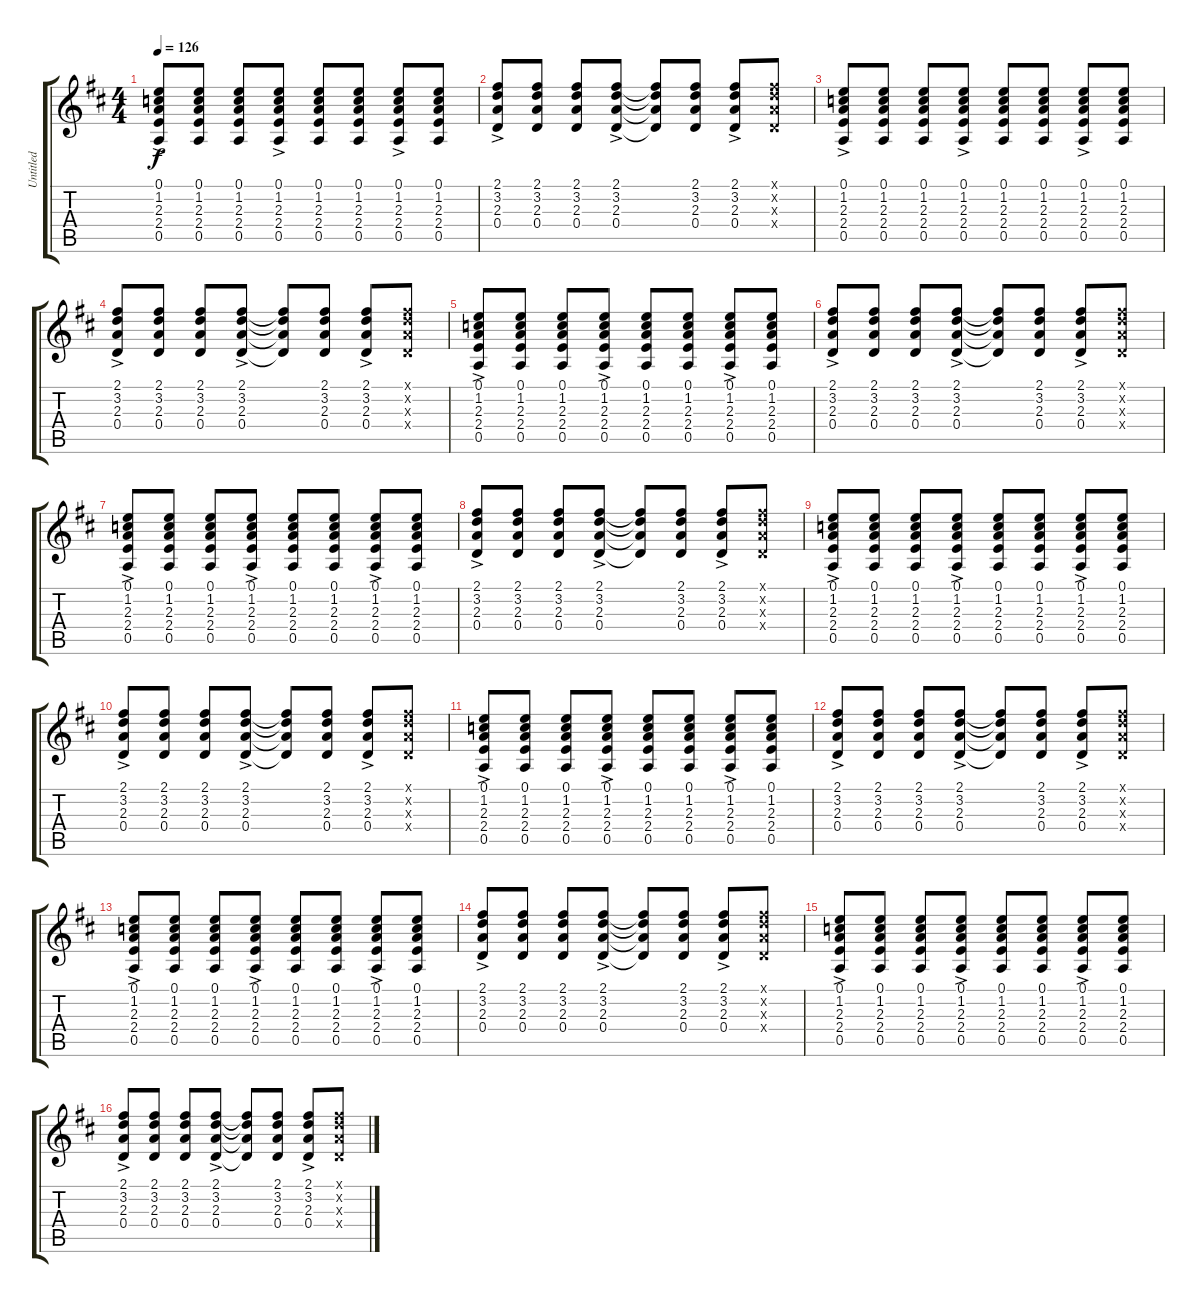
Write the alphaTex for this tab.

\track ("Untitled" "Untitled") {instrument acousticguitarsteel}
\staff {score tabs}
\tuning (E4 B3 G3 D3 A2 E2) {hide}
\ts (4 4)
\tempo 126
\clef g2
\ks d
(0.1{ac} 1.2{ac} 2.3{ac} 2.4{ac} 0.5{ac}).8{dy f} (0.1 1.2 2.3 2.4 0.5).8 (0.1 1.2 2.3 2.4 0.5).8 (0.1{ac} 1.2{ac} 2.3{ac} 2.4{ac} 0.5{ac}).8 (0.1 1.2 2.3 2.4 0.5).8 (0.1 1.2 2.3 2.4 0.5).8 (0.1{ac} 1.2{ac} 2.3{ac} 2.4{ac} 0.5{ac}).8 (0.1 1.2 2.3 2.4 0.5).8 |
(2.1{ac} 3.2{ac} 2.3{ac} 0.4{ac}).8 (2.1 3.2 2.3 0.4).8 (2.1 3.2 2.3 0.4).8 (2.1{ac} 3.2{ac} 2.3{ac} 0.4{ac}).8 (2.1{t} 3.2{t} 2.3{t} 0.4{t}).8 (2.1 3.2 2.3 0.4).8 (2.1{ac} 3.2{ac} 2.3{ac} 0.4{ac}).8 (2.1{x} 3.2{x} 2.3{x} 0.4{x}).8 |
(0.1{ac} 1.2{ac} 2.3{ac} 2.4{ac} 0.5{ac}).8 (0.1 1.2 2.3 2.4 0.5).8 (0.1 1.2 2.3 2.4 0.5).8 (0.1{ac} 1.2{ac} 2.3{ac} 2.4{ac} 0.5{ac}).8 (0.1 1.2 2.3 2.4 0.5).8 (0.1 1.2 2.3 2.4 0.5).8 (0.1{ac} 1.2{ac} 2.3{ac} 2.4{ac} 0.5{ac}).8 (0.1 1.2 2.3 2.4 0.5).8 |
(2.1{ac} 3.2{ac} 2.3{ac} 0.4{ac}).8 (2.1 3.2 2.3 0.4).8 (2.1 3.2 2.3 0.4).8 (2.1{ac} 3.2{ac} 2.3{ac} 0.4{ac}).8 (2.1{t} 3.2{t} 2.3{t} 0.4{t}).8 (2.1 3.2 2.3 0.4).8 (2.1{ac} 3.2{ac} 2.3{ac} 0.4{ac}).8 (2.1{x} 3.2{x} 2.3{x} 0.4{x}).8 |
(0.1{ac} 1.2{ac} 2.3{ac} 2.4{ac} 0.5{ac}).8 (0.1 1.2 2.3 2.4 0.5).8 (0.1 1.2 2.3 2.4 0.5).8 (0.1{ac} 1.2{ac} 2.3{ac} 2.4{ac} 0.5{ac}).8 (0.1 1.2 2.3 2.4 0.5).8 (0.1 1.2 2.3 2.4 0.5).8 (0.1{ac} 1.2{ac} 2.3{ac} 2.4{ac} 0.5{ac}).8 (0.1 1.2 2.3 2.4 0.5).8 |
(2.1{ac} 3.2{ac} 2.3{ac} 0.4{ac}).8 (2.1 3.2 2.3 0.4).8 (2.1 3.2 2.3 0.4).8 (2.1{ac} 3.2{ac} 2.3{ac} 0.4{ac}).8 (2.1{t} 3.2{t} 2.3{t} 0.4{t}).8 (2.1 3.2 2.3 0.4).8 (2.1{ac} 3.2{ac} 2.3{ac} 0.4{ac}).8 (2.1{x} 3.2{x} 2.3{x} 0.4{x}).8 |
(0.1{ac} 1.2{ac} 2.3{ac} 2.4{ac} 0.5{ac}).8 (0.1 1.2 2.3 2.4 0.5).8 (0.1 1.2 2.3 2.4 0.5).8 (0.1{ac} 1.2{ac} 2.3{ac} 2.4{ac} 0.5{ac}).8 (0.1 1.2 2.3 2.4 0.5).8 (0.1 1.2 2.3 2.4 0.5).8 (0.1{ac} 1.2{ac} 2.3{ac} 2.4{ac} 0.5{ac}).8 (0.1 1.2 2.3 2.4 0.5).8 |
(2.1{ac} 3.2{ac} 2.3{ac} 0.4{ac}).8 (2.1 3.2 2.3 0.4).8 (2.1 3.2 2.3 0.4).8 (2.1{ac} 3.2{ac} 2.3{ac} 0.4{ac}).8 (2.1{t} 3.2{t} 2.3{t} 0.4{t}).8 (2.1 3.2 2.3 0.4).8 (2.1{ac} 3.2{ac} 2.3{ac} 0.4{ac}).8 (2.1{x} 3.2{x} 2.3{x} 0.4{x}).8 |
(0.1{ac} 1.2{ac} 2.3{ac} 2.4{ac} 0.5{ac}).8 (0.1 1.2 2.3 2.4 0.5).8 (0.1 1.2 2.3 2.4 0.5).8 (0.1{ac} 1.2{ac} 2.3{ac} 2.4{ac} 0.5{ac}).8 (0.1 1.2 2.3 2.4 0.5).8 (0.1 1.2 2.3 2.4 0.5).8 (0.1{ac} 1.2{ac} 2.3{ac} 2.4{ac} 0.5{ac}).8 (0.1 1.2 2.3 2.4 0.5).8 |
(2.1{ac} 3.2{ac} 2.3{ac} 0.4{ac}).8 (2.1 3.2 2.3 0.4).8 (2.1 3.2 2.3 0.4).8 (2.1{ac} 3.2{ac} 2.3{ac} 0.4{ac}).8 (2.1{t} 3.2{t} 2.3{t} 0.4{t}).8 (2.1 3.2 2.3 0.4).8 (2.1{ac} 3.2{ac} 2.3{ac} 0.4{ac}).8 (2.1{x} 3.2{x} 2.3{x} 0.4{x}).8 |
(0.1{ac} 1.2{ac} 2.3{ac} 2.4{ac} 0.5{ac}).8 (0.1 1.2 2.3 2.4 0.5).8 (0.1 1.2 2.3 2.4 0.5).8 (0.1{ac} 1.2{ac} 2.3{ac} 2.4{ac} 0.5{ac}).8 (0.1 1.2 2.3 2.4 0.5).8 (0.1 1.2 2.3 2.4 0.5).8 (0.1{ac} 1.2{ac} 2.3{ac} 2.4{ac} 0.5{ac}).8 (0.1 1.2 2.3 2.4 0.5).8 |
(2.1{ac} 3.2{ac} 2.3{ac} 0.4{ac}).8 (2.1 3.2 2.3 0.4).8 (2.1 3.2 2.3 0.4).8 (2.1{ac} 3.2{ac} 2.3{ac} 0.4{ac}).8 (2.1{t} 3.2{t} 2.3{t} 0.4{t}).8 (2.1 3.2 2.3 0.4).8 (2.1{ac} 3.2{ac} 2.3{ac} 0.4{ac}).8 (2.1{x} 3.2{x} 2.3{x} 0.4{x}).8 |
(0.1{ac} 1.2{ac} 2.3{ac} 2.4{ac} 0.5{ac}).8 (0.1 1.2 2.3 2.4 0.5).8 (0.1 1.2 2.3 2.4 0.5).8 (0.1{ac} 1.2{ac} 2.3{ac} 2.4{ac} 0.5{ac}).8 (0.1 1.2 2.3 2.4 0.5).8 (0.1 1.2 2.3 2.4 0.5).8 (0.1{ac} 1.2{ac} 2.3{ac} 2.4{ac} 0.5{ac}).8 (0.1 1.2 2.3 2.4 0.5).8 |
(2.1{ac} 3.2{ac} 2.3{ac} 0.4{ac}).8 (2.1 3.2 2.3 0.4).8 (2.1 3.2 2.3 0.4).8 (2.1{ac} 3.2{ac} 2.3{ac} 0.4{ac}).8 (2.1{t} 3.2{t} 2.3{t} 0.4{t}).8 (2.1 3.2 2.3 0.4).8 (2.1{ac} 3.2{ac} 2.3{ac} 0.4{ac}).8 (2.1{x} 3.2{x} 2.3{x} 0.4{x}).8 |
(0.1{ac} 1.2{ac} 2.3{ac} 2.4{ac} 0.5{ac}).8 (0.1 1.2 2.3 2.4 0.5).8 (0.1 1.2 2.3 2.4 0.5).8 (0.1{ac} 1.2{ac} 2.3{ac} 2.4{ac} 0.5{ac}).8 (0.1 1.2 2.3 2.4 0.5).8 (0.1 1.2 2.3 2.4 0.5).8 (0.1{ac} 1.2{ac} 2.3{ac} 2.4{ac} 0.5{ac}).8 (0.1 1.2 2.3 2.4 0.5).8 |
(2.1{ac} 3.2{ac} 2.3{ac} 0.4{ac}).8 (2.1 3.2 2.3 0.4).8 (2.1 3.2 2.3 0.4).8 (2.1{ac} 3.2{ac} 2.3{ac} 0.4{ac}).8 (2.1{t} 3.2{t} 2.3{t} 0.4{t}).8 (2.1 3.2 2.3 0.4).8 (2.1{ac} 3.2{ac} 2.3{ac} 0.4{ac}).8 (2.1{x} 3.2{x} 2.3{x} 0.4{x}).8
